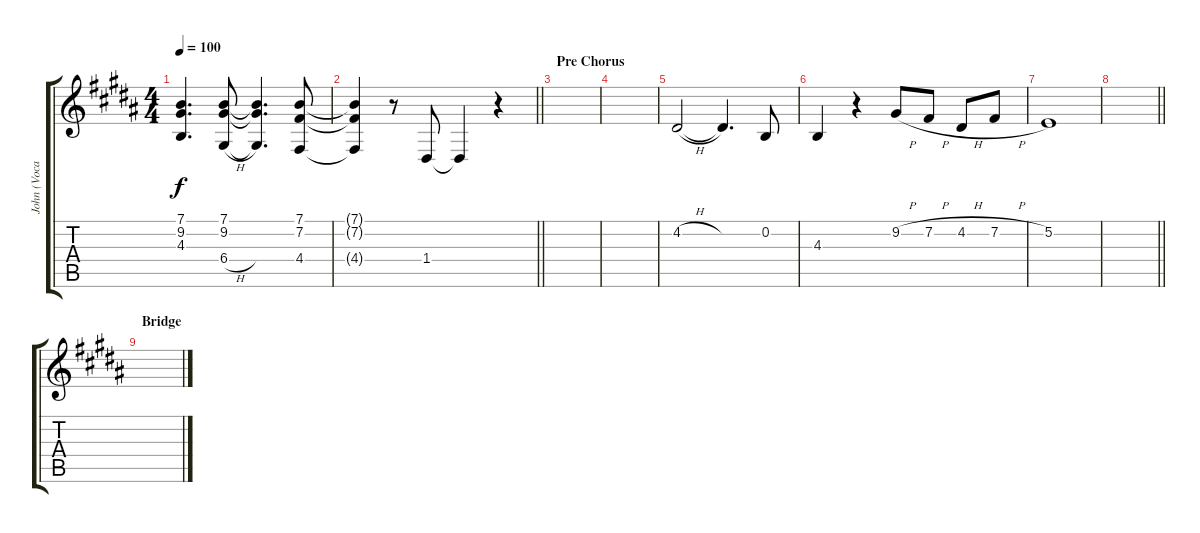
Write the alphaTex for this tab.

\track ("John (Vocals)" "John (Voca") {instrument sopranosax}
\staff {score tabs}
\tuning (E4 B3 G3 D3 A2 E2) {hide}
\ts (4 4)
\tempo 100
\clef g2
\ks b
(7.1{t} 9.2{t} 4.3{t}).4{d dy f} (7.1 9.2 6.4{h}).8 (7.1{t} 9.2{t} 6.4{t}).4{d} (7.1 7.2 4.4).8 |
\barLineRight lightlight
(7.1{t} 7.2{t} 4.4{t}).4 r.8 1.4.8 1.4{t}.4 r.4 |
\section ("" "Pre Chorus")
|
|
4.2{h}.2 4.2{t}.4{d} 0.2.8 |
4.3.4 r.4 9.2{h}.8 7.2{h}.8 4.2{h}.8 7.2{h}.8 |
5.2.1 |
\barLineRight lightlight
|
\section ("" "Bridge")
